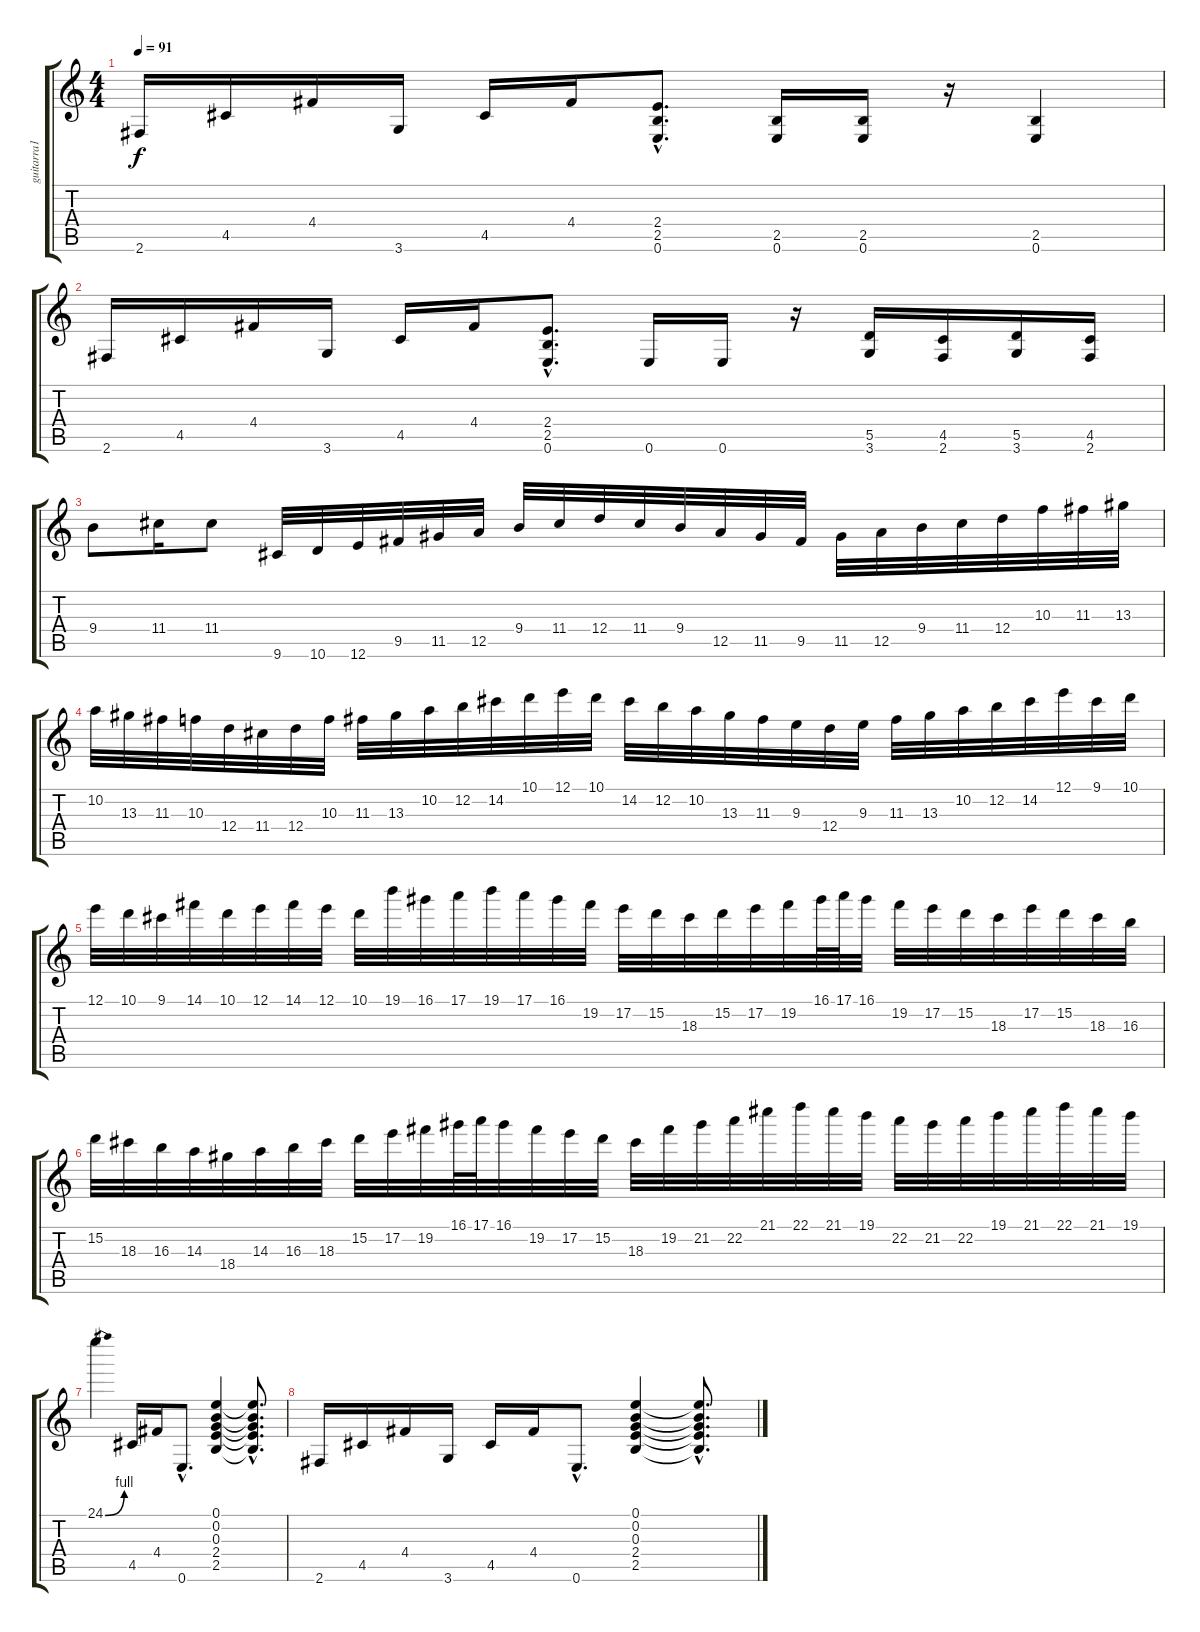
\track ("guitarra1" "guitarra1") {instrument distortionguitar}
\staff {score tabs}
\tuning (E4 B3 G3 D3 A2 E2) {hide}
\ts (4 4)
\tempo 91
\clef g2
\ks c
2.6.16{dy f} 4.5.16 4.4.16 3.6.16 4.5.16 4.4.16 (2.4{hac} 2.5{hac} 0.6{hac}).8{d} (2.5 0.6).16 (2.5 0.6).16 r.16 (2.5 0.6).4 |
2.6.16 4.5.16 4.4.16 3.6.16 4.5.16 4.4.16 (2.4{hac} 2.5{hac} 0.6{hac}).8{d} 0.6.16 0.6.16 r.16 (5.5 3.6).16 (4.5 2.6).16 (5.5 3.6).16 (4.5 2.6).16 |
9.4.8 11.4.16 11.4.8 9.6.32 10.6.32 12.6.32 9.5.32 11.5.32 12.5.32 9.4.32 11.4.32 12.4.32 11.4.32 9.4.32 12.5.32 11.5.32 9.5.32 11.5.32 12.5.32 9.4.32 11.4.32 12.4.32 10.3.32 11.3.32 13.3.32 |
10.2.32 13.3.32 11.3.32 10.3.32 12.4.32 11.4.32 12.4.32 10.3.32 11.3.32 13.3.32 10.2.32 12.2.32 14.2.32 10.1.32 12.1.32 10.1.32 14.2.32 12.2.32 10.2.32 13.3.32 11.3.32 9.3.32 12.4.32 9.3.32 11.3.32 13.3.32 10.2.32 12.2.32 14.2.32 12.1.32 9.1.32 10.1.32 |
12.1.32 10.1.32 9.1.32 14.1.32 10.1.32 12.1.32 14.1.32 12.1.32 10.1.32 19.1.32 16.1.32 17.1.32 19.1.32 17.1.32 16.1.32 19.2.32 17.2.32 15.2.32 18.3.32 15.2.32 17.2.32 19.2.32 16.1.64 17.1.64 16.1.32 19.2.32 17.2.32 15.2.32 18.3.32 17.2.32 15.2.32 18.3.32 16.3.32 |
15.2.32 18.3.32 16.3.32 14.3.32 18.4.32 14.3.32 16.3.32 18.3.32 15.2.32 17.2.32 19.2.32 16.1.64 17.1.64 16.1.32 19.2.32 17.2.32 15.2.32 18.3.32 19.2.32 21.2.32 22.2.32 21.1.32 22.1.32 21.1.32 19.1.32 22.2.32 21.2.32 22.2.32 19.1.32 21.1.32 22.1.32 21.1.32 19.1.32 |
24.1{be (bend 0 0 60 4)}.4 4.5.16 4.4.16 0.6{hac}.8{d} (0.1 0.2 0.3 2.4 2.5).4 (0.1{hac t} 0.2{hac t} 0.3{hac t} 2.4{hac t} 2.5{hac t}).8{d} |
2.6.16 4.5.16 4.4.16 3.6.16 4.5.16 4.4.16 0.6{hac}.8{d} (0.1 0.2 0.3 2.4 2.5).4 (0.1{hac t} 0.2{hac t} 0.3{hac t} 2.4{hac t} 2.5{hac t}).8{d}
